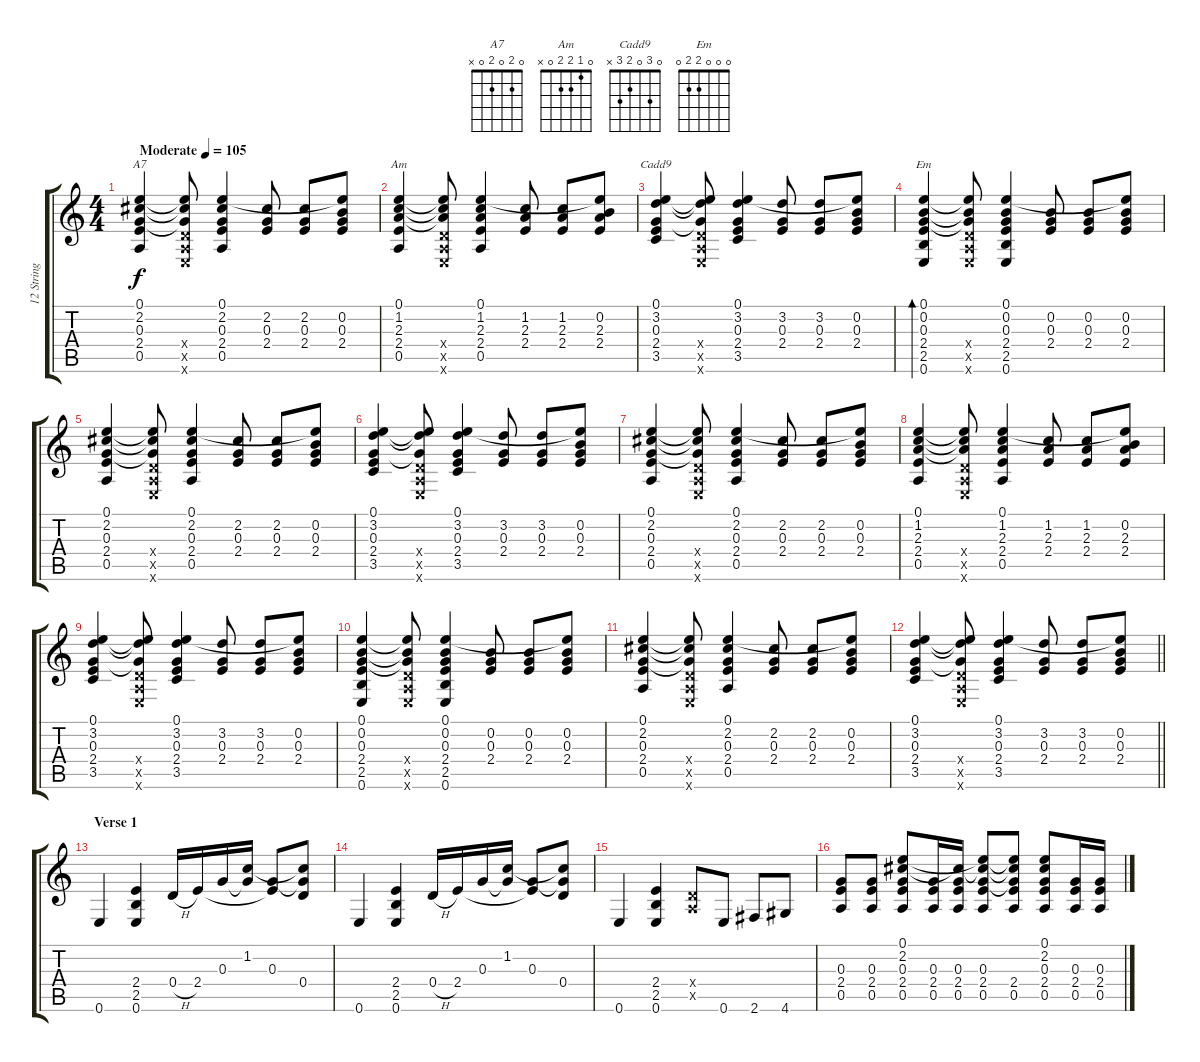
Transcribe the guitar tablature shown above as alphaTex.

\track ("12 String Acoustic" "12 String ") {instrument acousticguitarsteel}
\staff {score tabs}
\tuning (E4 B3 G3 D3 A2 E2) {hide}
\chord ("A7" 0 2 0 2 0 x)
\chord ("Am" 0 1 2 2 0 x)
\chord ("Cadd9" 0 3 0 2 3 x)
\chord ("Em" 0 0 0 2 2 0)
\ts (4 4)
\tempo (105 "Moderate")
\clef g2
\ks c
(0.1 2.2 0.3 2.4 0.5).4{ch "A7" dy f instrument acousticguitarsteel} (0.1{t} 2.2{t} 0.3{t} 0.4{x} 0.5{x} 0.6{x}).8 (0.1 2.2 0.3 2.4 0.5).4 (2.2 0.3 2.4).8 (2.2 0.3 2.4).8 (0.1{t} 0.2 0.3 2.4).8 |
(0.1 1.2 2.3 2.4 0.5).4{ch "Am"} (0.1{t} 1.2{t} 2.3{t} 0.4{x} 0.5{x} 0.6{x}).8 (0.1 1.2 2.3 2.4 0.5).4 (1.2 2.3 2.4).8 (1.2 2.3 2.4).8 (0.1{t} 0.2 2.3 2.4).8 |
(0.1 3.2 0.3 2.4 3.5).4{ch "Cadd9"} (0.1{t} 3.2{t} 0.3{t} 0.4{x} 0.5{x} 0.6{x}).8 (0.1 3.2 0.3 2.4 3.5).4 (3.2 0.3 2.4).8 (3.2 0.3 2.4).8 (0.1{t} 0.2 0.3 2.4).8 |
(0.1 0.2 0.3 2.4 2.5 0.6).4{bd 120 ch "Em"} (0.1{t} 0.2{t} 0.3{t} 0.4{x} 0.5{x} 0.6{x}).8 (0.1 0.2 0.3 2.4 2.5 0.6).4 (0.2 0.3 2.4).8 (0.2 0.3 2.4).8 (0.1{t} 0.2 0.3 2.4).8 |
(0.1 2.2 0.3 2.4 0.5).4 (0.1{t} 2.2{t} 0.3{t} 0.4{x} 0.5{x} 0.6{x}).8 (0.1 2.2 0.3 2.4 0.5).4 (2.2 0.3 2.4).8 (2.2 0.3 2.4).8 (0.1{t} 0.2 0.3 2.4).8 |
(0.1 3.2 0.3 2.4 3.5).4 (0.1{t} 3.2{t} 0.3{t} 0.4{x} 0.5{x} 0.6{x}).8 (0.1 3.2 0.3 2.4 3.5).4 (3.2 0.3 2.4).8 (3.2 0.3 2.4).8 (0.1{t} 0.2 0.3 2.4).8 |
(0.1 2.2 0.3 2.4 0.5).4 (0.1{t} 2.2{t} 0.3{t} 0.4{x} 0.5{x} 0.6{x}).8 (0.1 2.2 0.3 2.4 0.5).4 (2.2 0.3 2.4).8 (2.2 0.3 2.4).8 (0.1{t} 0.2 0.3 2.4).8 |
(0.1 1.2 2.3 2.4 0.5).4 (0.1{t} 1.2{t} 2.3{t} 0.4{x} 0.5{x} 0.6{x}).8 (0.1 1.2 2.3 2.4 0.5).4 (1.2 2.3 2.4).8 (1.2 2.3 2.4).8 (0.1{t} 0.2 2.3 2.4).8 |
(0.1 3.2 0.3 2.4 3.5).4 (0.1{t} 3.2{t} 0.3{t} 0.4{x} 0.5{x} 0.6{x}).8 (0.1 3.2 0.3 2.4 3.5).4 (3.2 0.3 2.4).8 (3.2 0.3 2.4).8 (0.1{t} 0.2 0.3 2.4).8 |
(0.1 0.2 0.3 2.4 2.5 0.6).4 (0.1{t} 0.2{t} 0.3{t} 0.4{x} 0.5{x} 0.6{x}).8 (0.1 0.2 0.3 2.4 2.5 0.6).4 (0.2 0.3 2.4).8 (0.2 0.3 2.4).8 (0.1{t} 0.2 0.3 2.4).8 |
(0.1 2.2 0.3 2.4 0.5).4 (0.1{t} 2.2{t} 0.3{t} 0.4{x} 0.5{x} 0.6{x}).8 (0.1 2.2 0.3 2.4 0.5).4 (2.2 0.3 2.4).8 (2.2 0.3 2.4).8 (0.1{t} 0.2 0.3 2.4).8 |
\barLineRight lightlight
(0.1 3.2 0.3 2.4 3.5).4 (0.1{t} 3.2{t} 0.3{t} 0.4{x} 0.5{x} 0.6{x}).8 (0.1 3.2 0.3 2.4 3.5).4 (3.2 0.3 2.4).8 (3.2 0.3 2.4).8 (0.1{t} 0.2 0.3 2.4).8 |
\section ("" "Verse 1")
0.6.4 (2.4 2.5 0.6).4 0.4{h}.16 2.4.16 0.3.16 (1.2 0.3{t}).16 (0.3 2.4{t}).8 (1.2{t} 0.3{t} 0.4).8 |
0.6.4 (2.4 2.5 0.6).4 0.4{h}.16 2.4.16 0.3.16 (1.2 0.3{t}).16 (0.3 2.4{t}).8 (1.2{t} 0.3{t} 0.4).8 |
0.6.4 (2.4 2.5 0.6).4 (0.4{x} 0.5{x}).8 0.6.8 2.6.8 4.6.8 |
(0.3 2.4 0.5).8 (0.3 2.4 0.5).8 (0.1 2.2 0.3 2.4 0.5).8 (0.3 2.4 0.5).16 (2.2{t} 0.3 2.4 0.5).16 (0.1{t} 2.2{t} 0.3 2.4 0.5).8 (0.1{t} 2.2{t} 0.3{t} 2.4 0.5).8 (0.1 2.2 0.3 2.4 0.5).8 (0.3 2.4 0.5).16 (0.3 2.4 0.5).16
